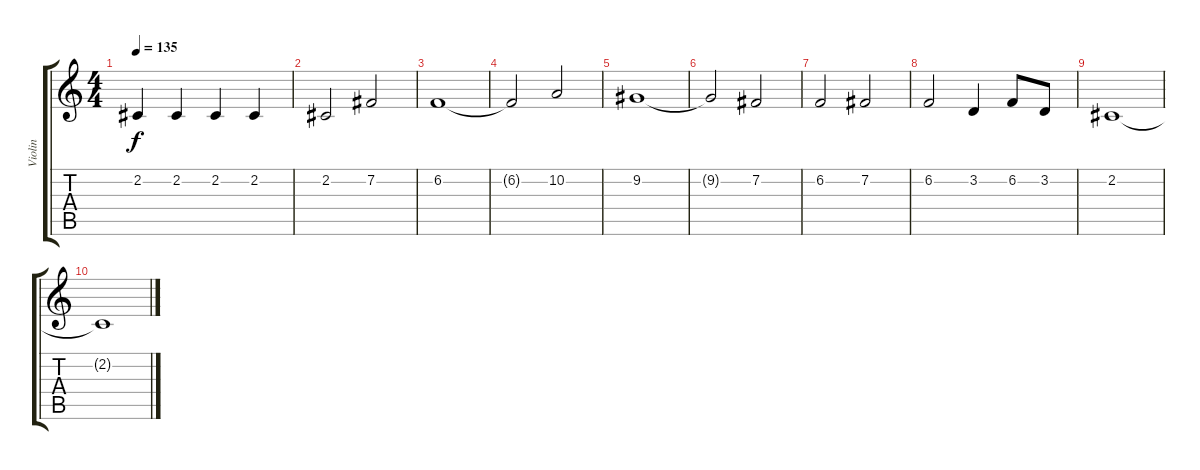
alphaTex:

\track ("Violin" "Violin") {instrument stringensemble1}
\staff {score tabs}
\tuning (E4 B3 G3 D3 A2 E2) {hide}
\ts (4 4)
\tempo 135
\clef g2
\ks c
2.2.4{dy f} 2.2.4 2.2.4 2.2.4 |
2.2.2 7.2.2 |
6.2.1 |
6.2{t}.2 10.2.2 |
9.2.1 |
9.2{t}.2 7.2.2 |
6.2.2 7.2.2 |
6.2.2 3.2.4 6.2.8 3.2.8 |
2.2.1 |
2.2{t}.1
